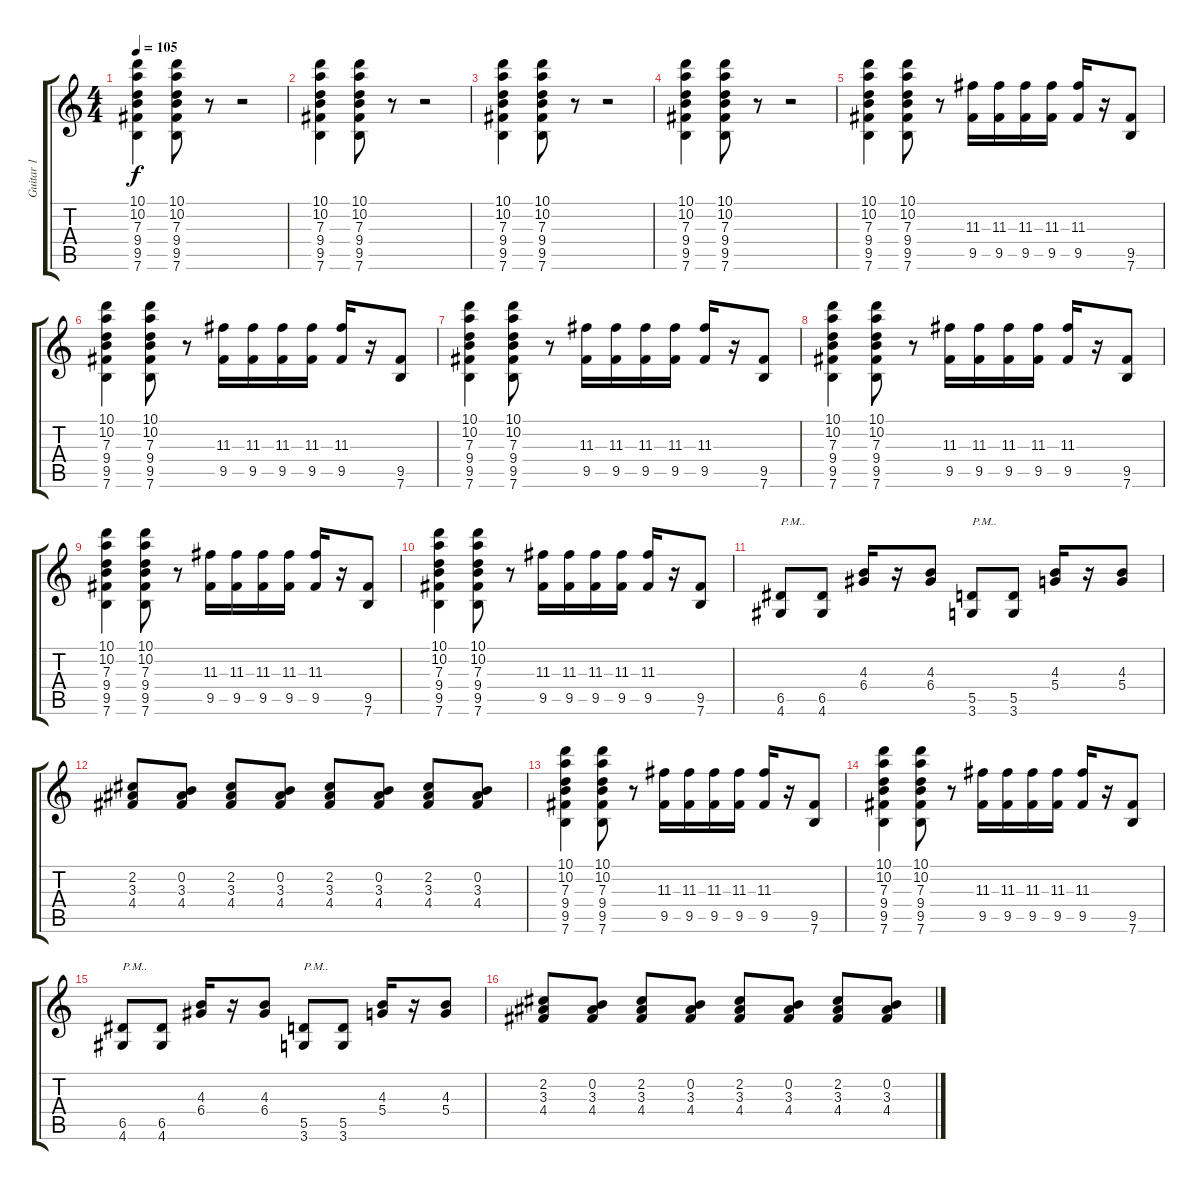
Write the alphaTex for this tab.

\track ("Guitar 1" "Guitar 1") {instrument distortionguitar}
\staff {score tabs}
\tuning (E4 B3 G3 D3 A2 E2) {hide}
\ts (4 4)
\tempo 105
\clef g2
\ks c
(10.1 10.2 7.3 9.4 9.5 7.6).4{dy f instrument distortionguitar} (10.1 10.2 7.3 9.4 9.5 7.6).8 r.8 r.2 |
(10.1 10.2 7.3 9.4 9.5 7.6).4 (10.1 10.2 7.3 9.4 9.5 7.6).8 r.8 r.2 |
(10.1 10.2 7.3 9.4 9.5 7.6).4 (10.1 10.2 7.3 9.4 9.5 7.6).8 r.8 r.2 |
(10.1 10.2 7.3 9.4 9.5 7.6).4 (10.1 10.2 7.3 9.4 9.5 7.6).8 r.8 r.2 |
(10.1 10.2 7.3 9.4 9.5 7.6).4 (10.1 10.2 7.3 9.4 9.5 7.6).8 r.8 (11.3 9.5).16 (11.3 9.5).16 (11.3 9.5).16 (11.3 9.5).16 (11.3 9.5).16 r.16 (9.5 7.6).8 |
(10.1 10.2 7.3 9.4 9.5 7.6).4 (10.1 10.2 7.3 9.4 9.5 7.6).8 r.8 (11.3 9.5).16 (11.3 9.5).16 (11.3 9.5).16 (11.3 9.5).16 (11.3 9.5).16 r.16 (9.5 7.6).8 |
(10.1 10.2 7.3 9.4 9.5 7.6).4 (10.1 10.2 7.3 9.4 9.5 7.6).8 r.8 (11.3 9.5).16 (11.3 9.5).16 (11.3 9.5).16 (11.3 9.5).16 (11.3 9.5).16 r.16 (9.5 7.6).8 |
(10.1 10.2 7.3 9.4 9.5 7.6).4 (10.1 10.2 7.3 9.4 9.5 7.6).8 r.8 (11.3 9.5).16 (11.3 9.5).16 (11.3 9.5).16 (11.3 9.5).16 (11.3 9.5).16 r.16 (9.5 7.6).8 |
(10.1 10.2 7.3 9.4 9.5 7.6).4 (10.1 10.2 7.3 9.4 9.5 7.6).8 r.8 (11.3 9.5).16 (11.3 9.5).16 (11.3 9.5).16 (11.3 9.5).16 (11.3 9.5).16 r.16 (9.5 7.6).8 |
(10.1 10.2 7.3 9.4 9.5 7.6).4 (10.1 10.2 7.3 9.4 9.5 7.6).8 r.8 (11.3 9.5).16 (11.3 9.5).16 (11.3 9.5).16 (11.3 9.5).16 (11.3 9.5).16 r.16 (9.5 7.6).8 |
(6.5 4.6).8{txt "P.M.."} (6.5 4.6).8 (4.3 6.4).16 r.16 (4.3 6.4).8 (5.5 3.6).8{txt "P.M.."} (5.5 3.6).8 (4.3 5.4).16 r.16 (4.3 5.4).8 |
(2.2 3.3 4.4).8 (0.2 3.3 4.4).8 (2.2 3.3 4.4).8 (0.2 3.3 4.4).8 (2.2 3.3 4.4).8 (0.2 3.3 4.4).8 (2.2 3.3 4.4).8 (0.2 3.3 4.4).8 |
(10.1 10.2 7.3 9.4 9.5 7.6).4 (10.1 10.2 7.3 9.4 9.5 7.6).8 r.8 (11.3 9.5).16 (11.3 9.5).16 (11.3 9.5).16 (11.3 9.5).16 (11.3 9.5).16 r.16 (9.5 7.6).8 |
(10.1 10.2 7.3 9.4 9.5 7.6).4 (10.1 10.2 7.3 9.4 9.5 7.6).8 r.8 (11.3 9.5).16 (11.3 9.5).16 (11.3 9.5).16 (11.3 9.5).16 (11.3 9.5).16 r.16 (9.5 7.6).8 |
(6.5 4.6).8{txt "P.M.."} (6.5 4.6).8 (4.3 6.4).16 r.16 (4.3 6.4).8 (5.5 3.6).8{txt "P.M.."} (5.5 3.6).8 (4.3 5.4).16 r.16 (4.3 5.4).8 |
(2.2 3.3 4.4).8 (0.2 3.3 4.4).8 (2.2 3.3 4.4).8 (0.2 3.3 4.4).8 (2.2 3.3 4.4).8 (0.2 3.3 4.4).8 (2.2 3.3 4.4).8 (0.2 3.3 4.4).8
